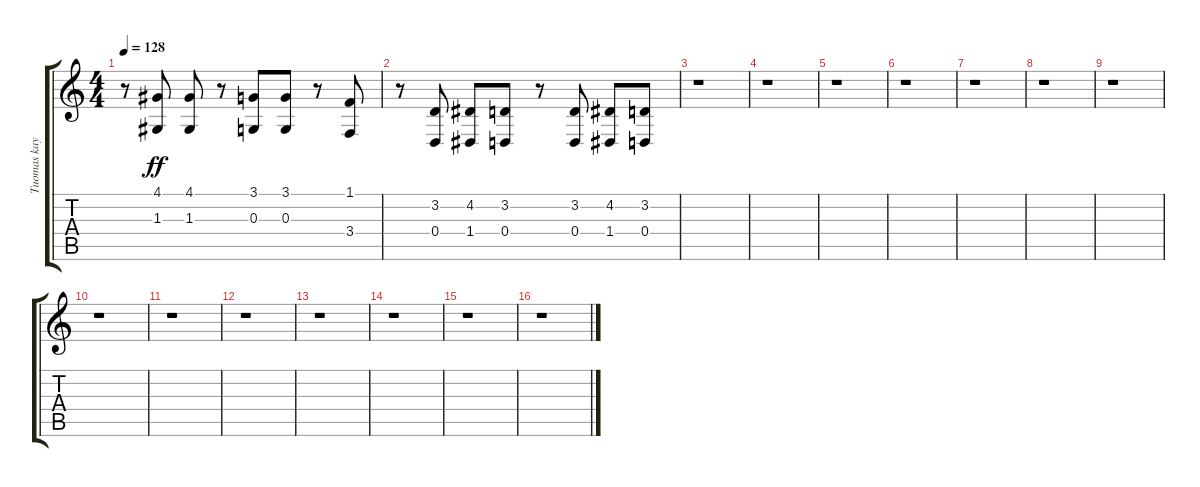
\track ("Tuomas kayboard4" "Tuomas kay") {instrument stringensemble1}
\staff {score tabs}
\tuning (E4 B3 G3 D3 A2 E2) {hide}
\ts (4 4)
\tempo 128
\clef g2
\ks c
r.8{dy f} (4.1 1.3).8{dy ff} (4.1 1.3).8 r.8 (3.1 0.3).8 (3.1 0.3).8 r.8 (1.1 3.4).8 |
r.8 (3.2 0.4).8 (4.2 1.4).8 (3.2 0.4).8 r.8 (3.2 0.4).8 (4.2 1.4).8 (3.2 0.4).8 |
r.1 |
r.1 |
r.1 |
r.1 |
r.1 |
r.1 |
r.1 |
r.1 |
r.1 |
r.1 |
r.1 |
r.1 |
r.1 |
r.1
